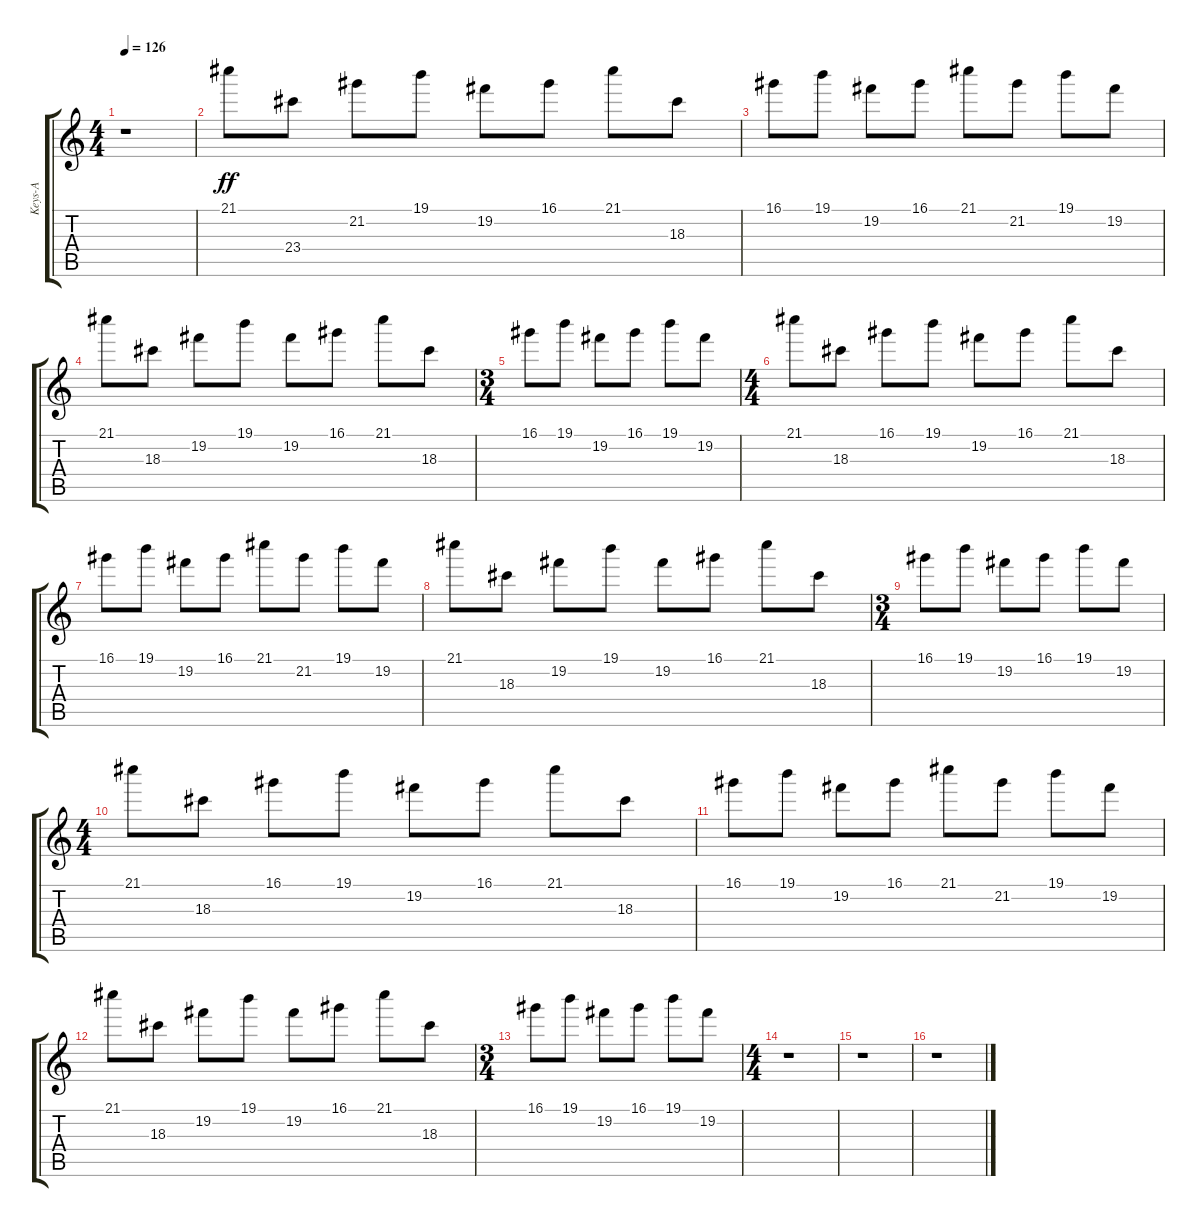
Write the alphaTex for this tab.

\track ("Keys-A" "Keys-A") {instrument overdrivenguitar}
\staff {score tabs}
\tuning (E4 B3 G3 D3 A2 E2) {hide}
\ts (4 4)
\tempo 126
\clef g2
\ks c
r.1{dy ff} |
21.1.8{instrument overdrivenguitar} 23.4.8 21.2.8 19.1.8 19.2.8 16.1.8 21.1.8 18.3.8 |
16.1.8 19.1.8 19.2.8 16.1.8 21.1.8 21.2.8 19.1.8 19.2.8 |
21.1.8 18.3.8 19.2.8 19.1.8 19.2.8 16.1.8 21.1.8 18.3.8 |
\ts (3 4)
16.1.8 19.1.8 19.2.8 16.1.8 19.1.8 19.2.8 |
\ts (4 4)
21.1.8{instrument overdrivenguitar} 18.3.8 16.1.8 19.1.8 19.2.8 16.1.8 21.1.8 18.3.8 |
16.1.8 19.1.8 19.2.8 16.1.8 21.1.8 21.2.8 19.1.8 19.2.8 |
21.1.8 18.3.8 19.2.8 19.1.8 19.2.8 16.1.8 21.1.8 18.3.8 |
\ts (3 4)
16.1.8 19.1.8 19.2.8 16.1.8 19.1.8 19.2.8 |
\ts (4 4)
21.1.8{instrument overdrivenguitar} 18.3.8 16.1.8 19.1.8 19.2.8 16.1.8 21.1.8 18.3.8 |
16.1.8 19.1.8 19.2.8 16.1.8 21.1.8 21.2.8 19.1.8 19.2.8 |
21.1.8 18.3.8 19.2.8 19.1.8 19.2.8 16.1.8 21.1.8 18.3.8 |
\ts (3 4)
16.1.8 19.1.8 19.2.8 16.1.8 19.1.8 19.2.8 |
\ts (4 4)
r.1 |
r.1 |
r.1
